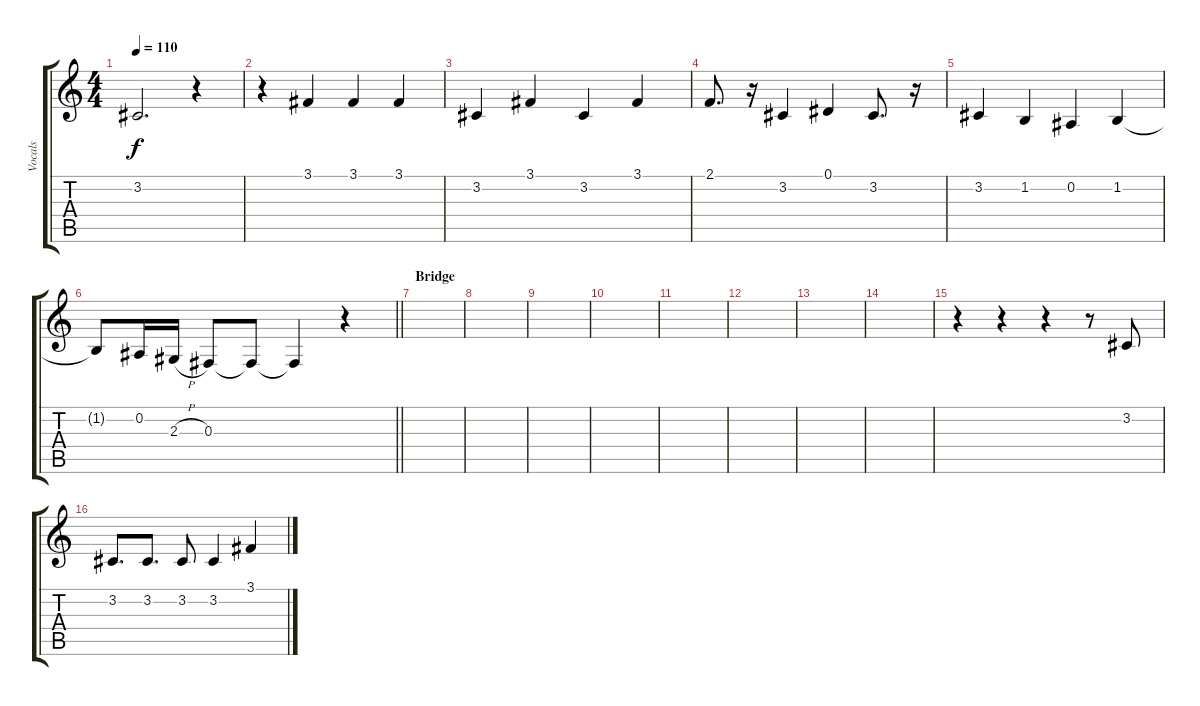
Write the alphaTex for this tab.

\track ("Vocals" "Vocals") {instrument altosax}
\staff {score tabs}
\tuning (Eb4 Bb3 Gb3 Db3 Ab2 Eb2) {hide}
\ts (4 4)
\tempo 110
\clef g2
\ks c
3.2{t}.2{d dy f} r.4 |
r.4 3.1.4 3.1.4 3.1.4 |
3.2.4 3.1.4 3.2.4 3.1.4 |
2.1.8{d} r.16 3.2.4 0.1.4 3.2.8{d} r.16 |
3.2.4 1.2.4 0.2.4 1.2.4 |
\barLineRight lightlight
1.2{t}.8 0.2.16 2.3{h}.16 0.3.8 0.3{t}.8 0.3{t}.4 r.4 |
\section ("" "Bridge")
|
|
|
|
|
|
|
|
r.4 r.4 r.4 r.8 3.2.8 |
3.2.8{d} 3.2.8{d} 3.2.8 3.2.4 3.1.4
